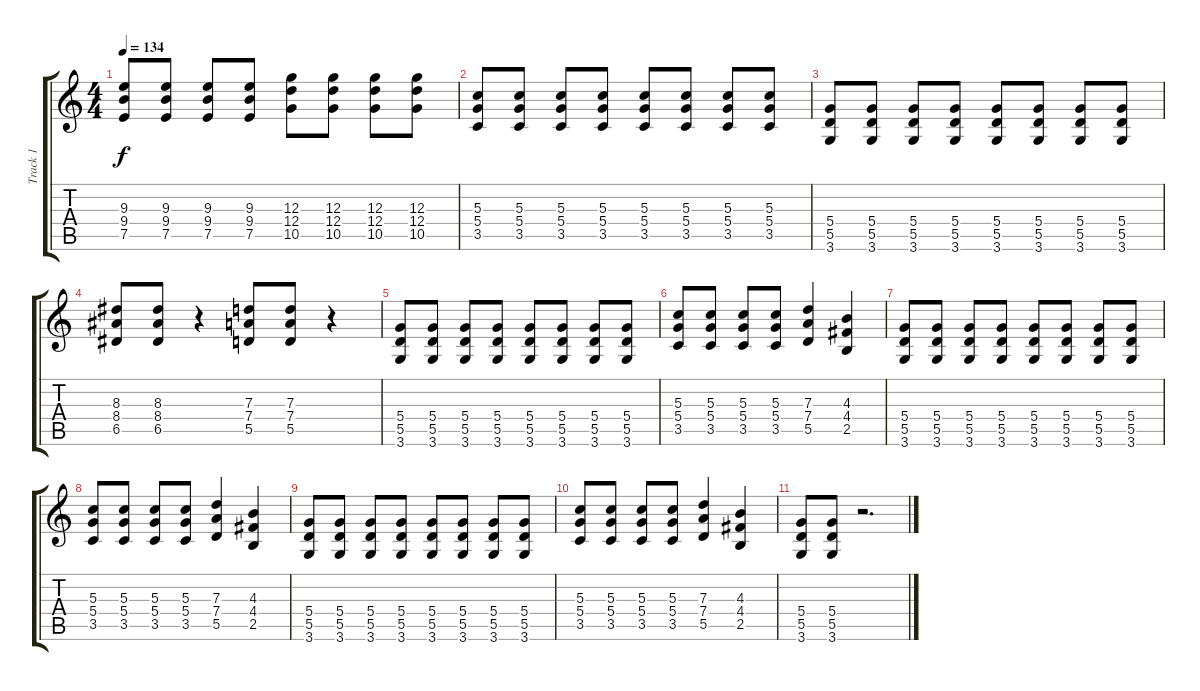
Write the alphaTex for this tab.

\track ("Track 1" "Track 1") {instrument overdrivenguitar}
\staff {score tabs}
\tuning (E4 B3 G3 D3 A2 E2) {hide}
\ts (4 4)
\tempo 134
\clef g2
\ks c
(9.3 9.4 7.5).8{dy f} (9.3 9.4 7.5).8 (9.3 9.4 7.5).8 (9.3 9.4 7.5).8 (12.3 12.4 10.5).8 (12.3 12.4 10.5).8 (12.3 12.4 10.5).8 (12.3 12.4 10.5).8 |
(5.3 5.4 3.5).8 (5.3 5.4 3.5).8 (5.3 5.4 3.5).8 (5.3 5.4 3.5).8 (5.3 5.4 3.5).8 (5.3 5.4 3.5).8 (5.3 5.4 3.5).8 (5.3 5.4 3.5).8 |
(5.4 5.5 3.6).8 (5.4 5.5 3.6).8 (5.4 5.5 3.6).8 (5.4 5.5 3.6).8 (5.4 5.5 3.6).8 (5.4 5.5 3.6).8 (5.4 5.5 3.6).8 (5.4 5.5 3.6).8 |
(8.3 8.4 6.5).8 (8.3 8.4 6.5).8 r.4 (7.3 7.4 5.5).8 (7.3 7.4 5.5).8 r.4 |
(5.4 5.5 3.6).8 (5.4 5.5 3.6).8 (5.4 5.5 3.6).8 (5.4 5.5 3.6).8 (5.4 5.5 3.6).8 (5.4 5.5 3.6).8 (5.4 5.5 3.6).8 (5.4 5.5 3.6).8 |
(5.3 5.4 3.5).8 (5.3 5.4 3.5).8 (5.3 5.4 3.5).8 (5.3 5.4 3.5).8 (7.3 7.4 5.5).4 (4.3 4.4 2.5).4 |
(5.4 5.5 3.6).8 (5.4 5.5 3.6).8 (5.4 5.5 3.6).8 (5.4 5.5 3.6).8 (5.4 5.5 3.6).8 (5.4 5.5 3.6).8 (5.4 5.5 3.6).8 (5.4 5.5 3.6).8 |
(5.3 5.4 3.5).8 (5.3 5.4 3.5).8 (5.3 5.4 3.5).8 (5.3 5.4 3.5).8 (7.3 7.4 5.5).4 (4.3 4.4 2.5).4 |
(5.4 5.5 3.6).8 (5.4 5.5 3.6).8 (5.4 5.5 3.6).8 (5.4 5.5 3.6).8 (5.4 5.5 3.6).8 (5.4 5.5 3.6).8 (5.4 5.5 3.6).8 (5.4 5.5 3.6).8 |
(5.3 5.4 3.5).8 (5.3 5.4 3.5).8 (5.3 5.4 3.5).8 (5.3 5.4 3.5).8 (7.3 7.4 5.5).4 (4.3 4.4 2.5).4 |
(5.4 5.5 3.6).8 (5.4 5.5 3.6).8 r.2{d}
